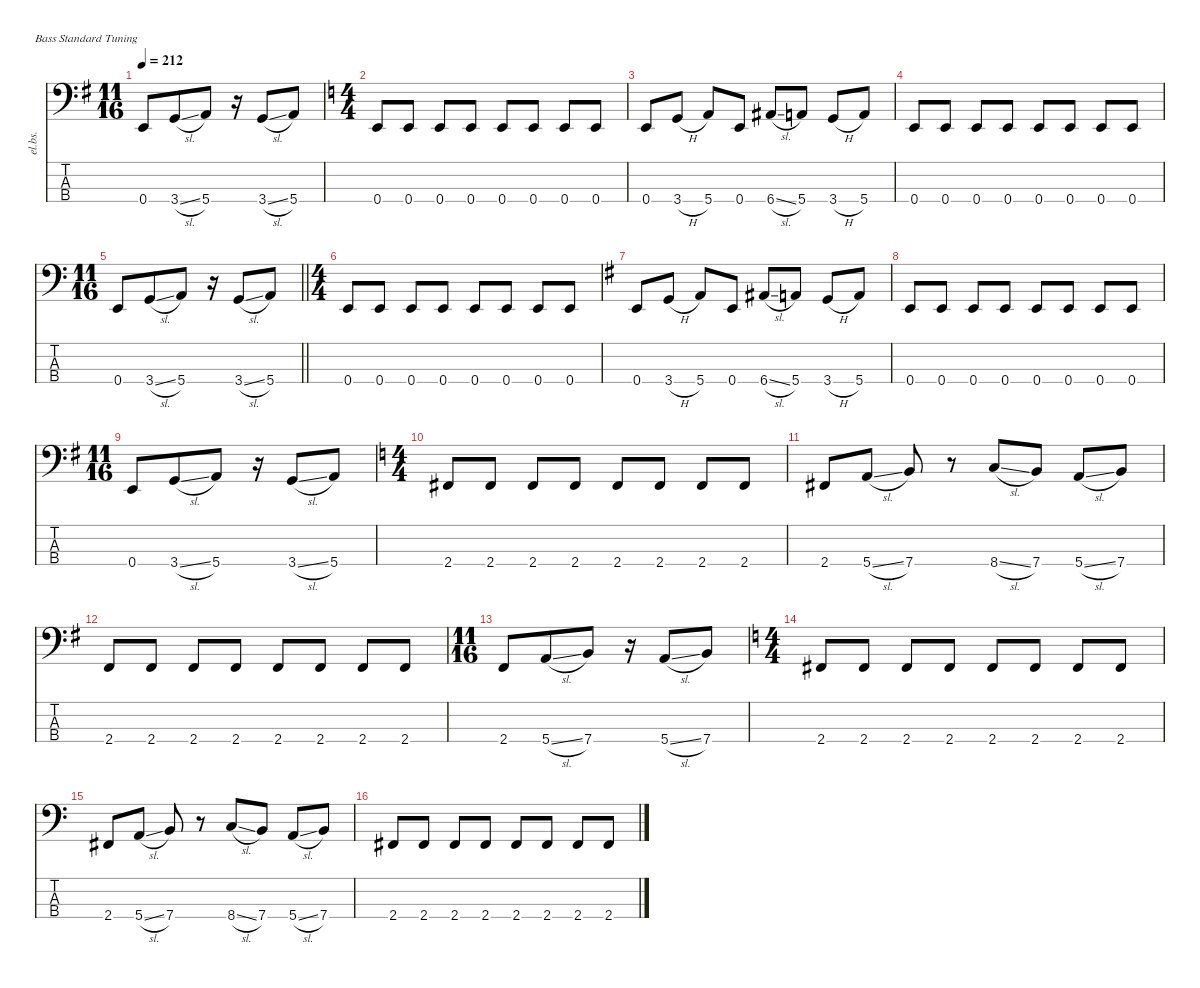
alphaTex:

\defaultSystemsLayout 4
\hideDynamics
\bracketExtendMode nobrackets
\track ("Cliff Burton" "el.bs.") {mute instrument electricbassfinger}
\staff {score tabs}
\tuning (G2 D2 A1 E1)
\ts (11 16)
\beaming (8 3 2)
\tempo 212
\clef f4
\ks g
0.4{acc forcenatural}.8{dy fff} 3.4{sl acc forcenatural}.8 5.4{acc forcenatural}.8 r.16 3.4{sl acc forcenatural}.8 5.4{acc forcenatural}.8 |
\ts (4 4)
\beaming (8 2 2 2 2)
\ks c
0.4.8 0.4.8 0.4.8 0.4.8 0.4.8 0.4.8 0.4.8 0.4.8 |
0.4.8 3.4{h}.8 5.4.8 0.4.8 6.4{sl acc #}.8 5.4.8 3.4{h}.8 5.4.8 |
0.4.8 0.4.8 0.4.8 0.4.8 0.4.8 0.4.8 0.4.8 0.4.8 |
\ts (11 16)
\beaming (8 3 2)
\barLineRight lightlight
0.4.8 3.4{sl}.8 5.4.8 r.16 3.4{sl}.8 5.4.8 |
\ts (4 4)
\beaming (8 2 2 2 2)
0.4.8 0.4.8 0.4.8 0.4.8 0.4.8 0.4.8 0.4.8 0.4.8 |
\ks g
0.4{acc forcenatural}.8 3.4{h acc forcenatural}.8 5.4{acc forcenatural}.8 0.4{acc forcenatural}.8 6.4{sl acc #}.8 5.4{acc forcenatural}.8 3.4{h acc forcenatural}.8 5.4{acc forcenatural}.8 |
0.4{acc forcenatural}.8 0.4{acc forcenatural}.8 0.4{acc forcenatural}.8 0.4{acc forcenatural}.8 0.4{acc forcenatural}.8 0.4{acc forcenatural}.8 0.4{acc forcenatural}.8 0.4{acc forcenatural}.8 |
\ts (11 16)
\beaming (8 3 2)
0.4{acc forcenatural}.8 3.4{sl acc forcenatural}.8 5.4{acc forcenatural}.8 r.16 3.4{sl acc forcenatural}.8 5.4{acc forcenatural}.8 |
\ts (4 4)
\beaming (8 2 2 2 2)
\ks c
2.4{acc #}.8 2.4{acc #}.8 2.4{acc #}.8 2.4{acc #}.8 2.4{acc #}.8 2.4{acc #}.8 2.4{acc #}.8 2.4{acc #}.8 |
2.4{acc #}.8 5.4{sl}.8 7.4.8 r.8 8.4{sl}.8 7.4.8 5.4{sl}.8 7.4.8 |
\ks g
2.4{acc #}.8 2.4{acc #}.8 2.4{acc #}.8 2.4{acc #}.8 2.4{acc #}.8 2.4{acc #}.8 2.4{acc #}.8 2.4{acc #}.8 |
\ts (11 16)
\beaming (8 3 2)
2.4{acc #}.8 5.4{sl acc forcenatural}.8 7.4{acc forcenatural}.8 r.16 5.4{sl acc forcenatural}.8 7.4{acc forcenatural}.8 |
\ts (4 4)
\beaming (8 2 2 2 2)
\ks c
2.4{acc #}.8 2.4{acc #}.8 2.4{acc #}.8 2.4{acc #}.8 2.4{acc #}.8 2.4{acc #}.8 2.4{acc #}.8 2.4{acc #}.8 |
2.4{acc #}.8 5.4{sl}.8 7.4.8 r.8 8.4{sl}.8 7.4.8 5.4{sl}.8 7.4.8 |
2.4{acc #}.8 2.4{acc #}.8 2.4{acc #}.8 2.4{acc #}.8 2.4{acc #}.8 2.4{acc #}.8 2.4{acc #}.8 2.4{acc #}.8
